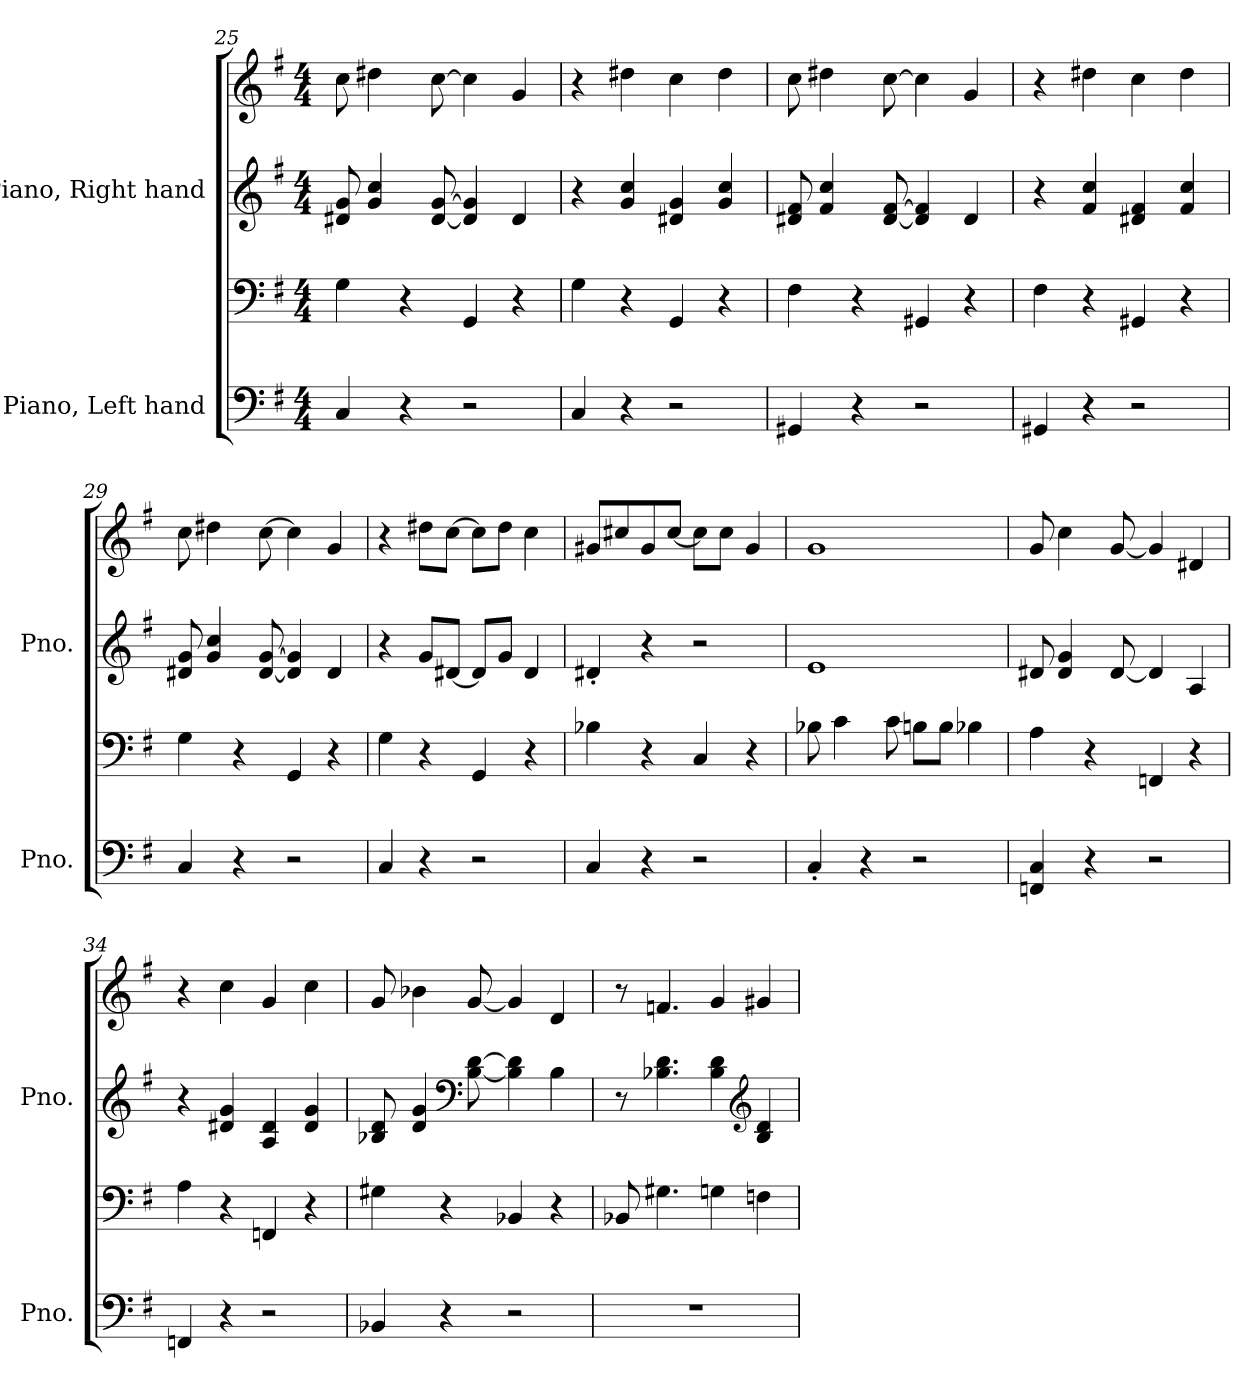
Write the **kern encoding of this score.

**kern	**kern	**kern	**kern
*part2	*part2	*part1	*part1
*staff4	*staff3	*staff2	*staff1
*I"Piano, Left hand	*	*I"Piano, Right hand	*
*I'Pno.	*	*I'Pno.	*
*clefF4	*clefF4	*clefG2	*clefG2
*k[f#]	*k[f#]	*k[f#]	*k[f#]
*M4/4	*M4/4	*M4/4	*M4/4
=25	=25	=25	=25
4C/	4G\	8d#X/ 8g/	8cc\
.	.	4g/ 4cc/	4dd#X\
4r	4r	.	.
.	.	[8d#/ [8g/	[8cc\
2r	4GG/	4d#/] 4g/]	4cc\]
.	4r	4d#/	4g/
=26	=26	=26	=26
4C/	4G\	4r	4r
4r	4r	4g/ 4cc/	4dd#X\
2r	4GG/	4d#X/ 4g/	4cc\
.	4r	4g/ 4cc/	4dd#\
=27	=27	=27	=27
4GG#X/	4F#\	8d#X/ 8f#/	8cc\
.	.	4f#/ 4cc/	4dd#X\
4r	4r	.	.
.	.	[8d#/ [8f#/	[8cc\
2r	4GG#X/	4d#/] 4f#/]	4cc\]
.	4r	4d#/	4g/
=28	=28	=28	=28
4GG#X/	4F#\	4r	4r
4r	4r	4f#/ 4cc/	4dd#X\
2r	4GG#X/	4d#X/ 4f#/	4cc\
.	4r	4f#/ 4cc/	4dd#\
!!LO:PB:g=z
=29	=29	=29	=29
4C/	4G\	8d#X/ 8g/	8cc\
.	.	4g/ 4cc/	4dd#X\
4r	4r	.	.
.	.	[8d#/ [8g/	[8cc\
2r	4GG/	4d#/] 4g/]	4cc\]
.	4r	4d#/	4g/
=30	=30	=30	=30
4C/	4G\	4r	4r
4r	4r	8g/L	8dd#X\L
.	.	[8d#X/J	[8cc\J
2r	4GG/	8d#/L]	8cc\L]
.	.	8g/J	8dd#\J
.	4r	4d#/	4cc\
=31	=31	=31	=31
4C/	4B-X\	4d#X'/	8g#X/L
.	.	.	8cc#X/
4r	4r	4r	8g#/
.	.	.	[8cc#/J
2r	4C/	2r	8cc#\L]
.	.	.	8cc#\J
.	4r	.	4g#/
=32	=32	=32	=32
4C'/	8B-X\	1e	1g
.	4c\	.	.
4r	.	.	.
.	8c\	.	.
2r	8Bn\L	.	.
.	8B\J	.	.
.	4B-X\	.	.
=33	=33	=33	=33
4FFn/ 4C/	4A\	8d#X/	8g/
.	.	4d#/ 4g/	4cc\
4r	4r	.	.
.	.	[8d#/	[8g/
2r	4FFn/	4d#/]	4g/]
.	4r	4A/	4d#X/
!!LO:LB:g=z
=34	=34	=34	=34
4FFn/	4A\	4r	4r
4r	4r	4d#X/ 4g/	4cc\
2r	4FFn/	4A/ 4d#/	4g/
.	4r	4d#/ 4g/	4cc\
=35	=35	=35	=35
4BB-X/	4G#X\	8B-X/ 8d/	8g/
.	.	4d/ 4g/	4b-X\
4r	4r	.	.
*	*	*clefF4	*
.	.	[8B-\ [8d\	[8g/
2r	4BB-X/	4B-\] 4d\]	4g/]
.	4r	4B-\	4d/
=36	=36	=36	=36
1r	8BB-X/	8r	8r
.	4.G#X\	4.B-X\ 4.d\	4.fn/
.	4Gn\	4B-\ 4d\	4g/
*	*	*clefG2	*
.	4Fn\	4B-/ 4d/	4g#X/
=	=	=	=
*-	*-	*-	*-
